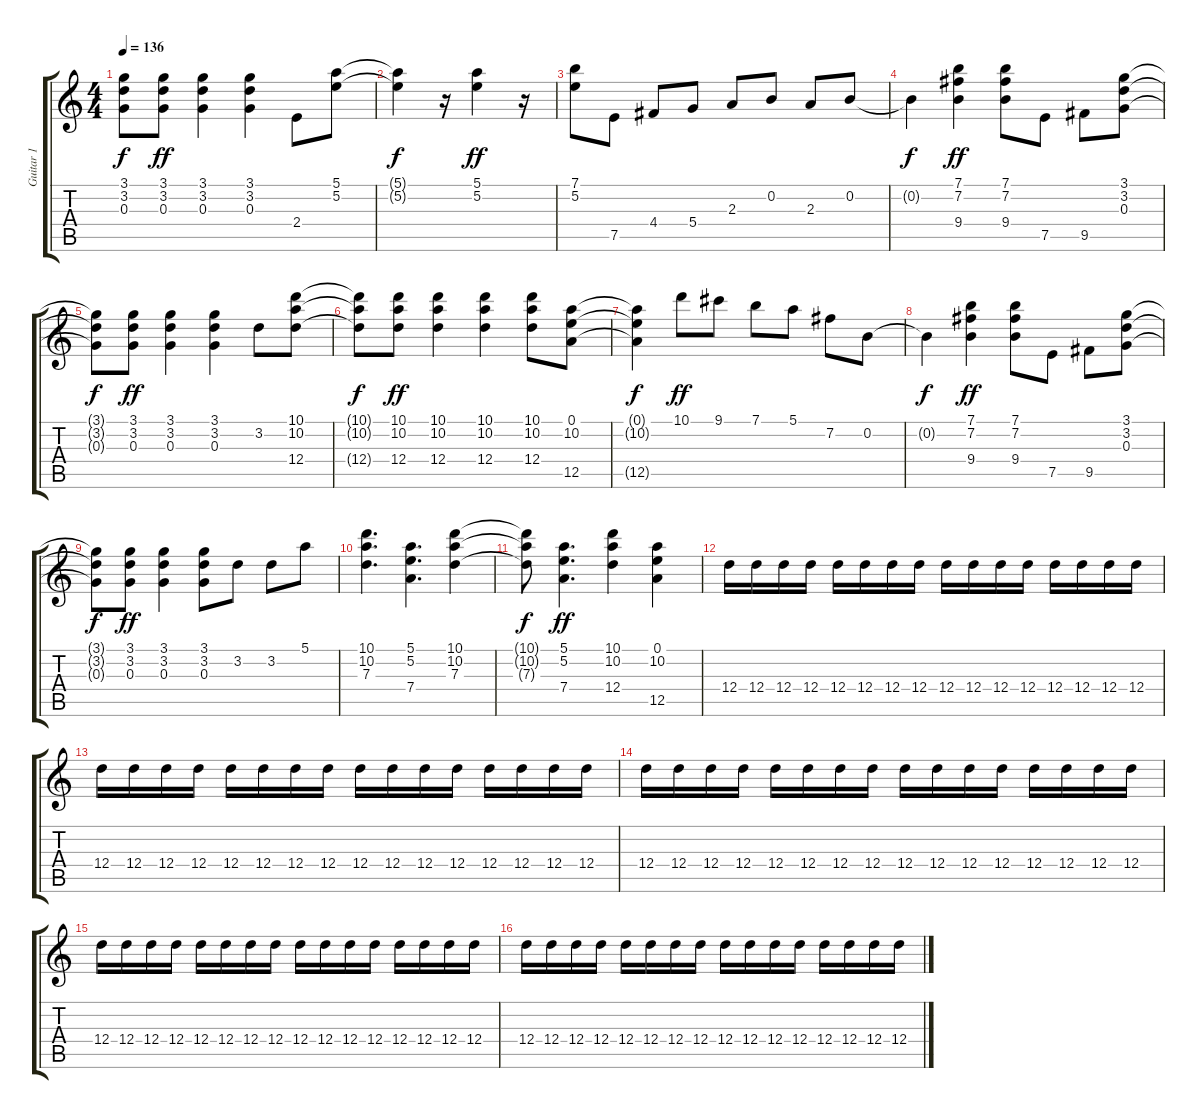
\track ("Guitar 1" "Guitar 1") {instrument distortionguitar}
\staff {score tabs}
\tuning (E4 B3 G3 D3 A2 E2) {hide}
\ts (4 4)
\tempo 136
\clef g2
\ks c
(3.1{t} 3.2{t} 0.3{t}).8{dy f} (3.1 3.2 0.3).8{dy ff} (3.1 3.2 0.3).4 (3.1 3.2 0.3).4 2.4.8 (5.1 5.2).8 |
(5.1{t} 5.2{t}).4{dy f} r.16 (5.1 5.2).4{dy ff} r.16 |
(7.1 5.2).8 7.5.8 4.4.8 5.4.8 2.3.8 0.2.8 2.3.8 0.2.8 |
0.2{t}.4{dy f} (7.1 7.2 9.4).4{dy ff} (7.1 7.2 9.4).8 7.5.8 9.5.8 (3.1 3.2 0.3).8 |
(3.1{t} 3.2{t} 0.3{t}).8{dy f} (3.1 3.2 0.3).8{dy ff} (3.1 3.2 0.3).4 (3.1 3.2 0.3).4 3.2.8 (10.1 10.2 12.4).8 |
(10.1{t} 10.2{t} 12.4{t}).8{dy f} (10.1 10.2 12.4).8{dy ff} (10.1 10.2 12.4).4 (10.1 10.2 12.4).4 (10.1 10.2 12.4).8 (0.1 10.2 12.5).8 |
(0.1{t} 10.2{t} 12.5{t}).4{dy f} 10.1.8{dy ff} 9.1.8 7.1.8 5.1.8 7.2.8 0.2.8 |
0.2{t}.4{dy f} (7.1 7.2 9.4).4{dy ff} (7.1 7.2 9.4).8 7.5.8 9.5.8 (3.1 3.2 0.3).8 |
(3.1{t} 3.2{t} 0.3{t}).8{dy f} (3.1 3.2 0.3).8{dy ff} (3.1 3.2 0.3).4 (3.1 3.2 0.3).8 3.2.8 3.2.8 5.1.8 |
(10.1 10.2 7.3).4{d} (5.1 5.2 7.4).4{d} (10.1 10.2 7.3).4 |
(10.1{t} 10.2{t} 7.3{t}).8{dy f} (5.1 5.2 7.4).4{d dy ff} (10.1 10.2 12.4).4 (0.1 10.2 12.5).4 |
12.4.16 12.4.16 12.4.16 12.4.16 12.4.16 12.4.16 12.4.16 12.4.16 12.4.16 12.4.16 12.4.16 12.4.16 12.4.16 12.4.16 12.4.16 12.4.16 |
12.4.16 12.4.16 12.4.16 12.4.16 12.4.16 12.4.16 12.4.16 12.4.16 12.4.16 12.4.16 12.4.16 12.4.16 12.4.16 12.4.16 12.4.16 12.4.16 |
12.4.16 12.4.16 12.4.16 12.4.16 12.4.16 12.4.16 12.4.16 12.4.16 12.4.16 12.4.16 12.4.16 12.4.16 12.4.16 12.4.16 12.4.16 12.4.16 |
12.4.16 12.4.16 12.4.16 12.4.16 12.4.16 12.4.16 12.4.16 12.4.16 12.4.16 12.4.16 12.4.16 12.4.16 12.4.16 12.4.16 12.4.16 12.4.16 |
12.4.16 12.4.16 12.4.16 12.4.16 12.4.16 12.4.16 12.4.16 12.4.16 12.4.16 12.4.16 12.4.16 12.4.16 12.4.16 12.4.16 12.4.16 12.4.16
